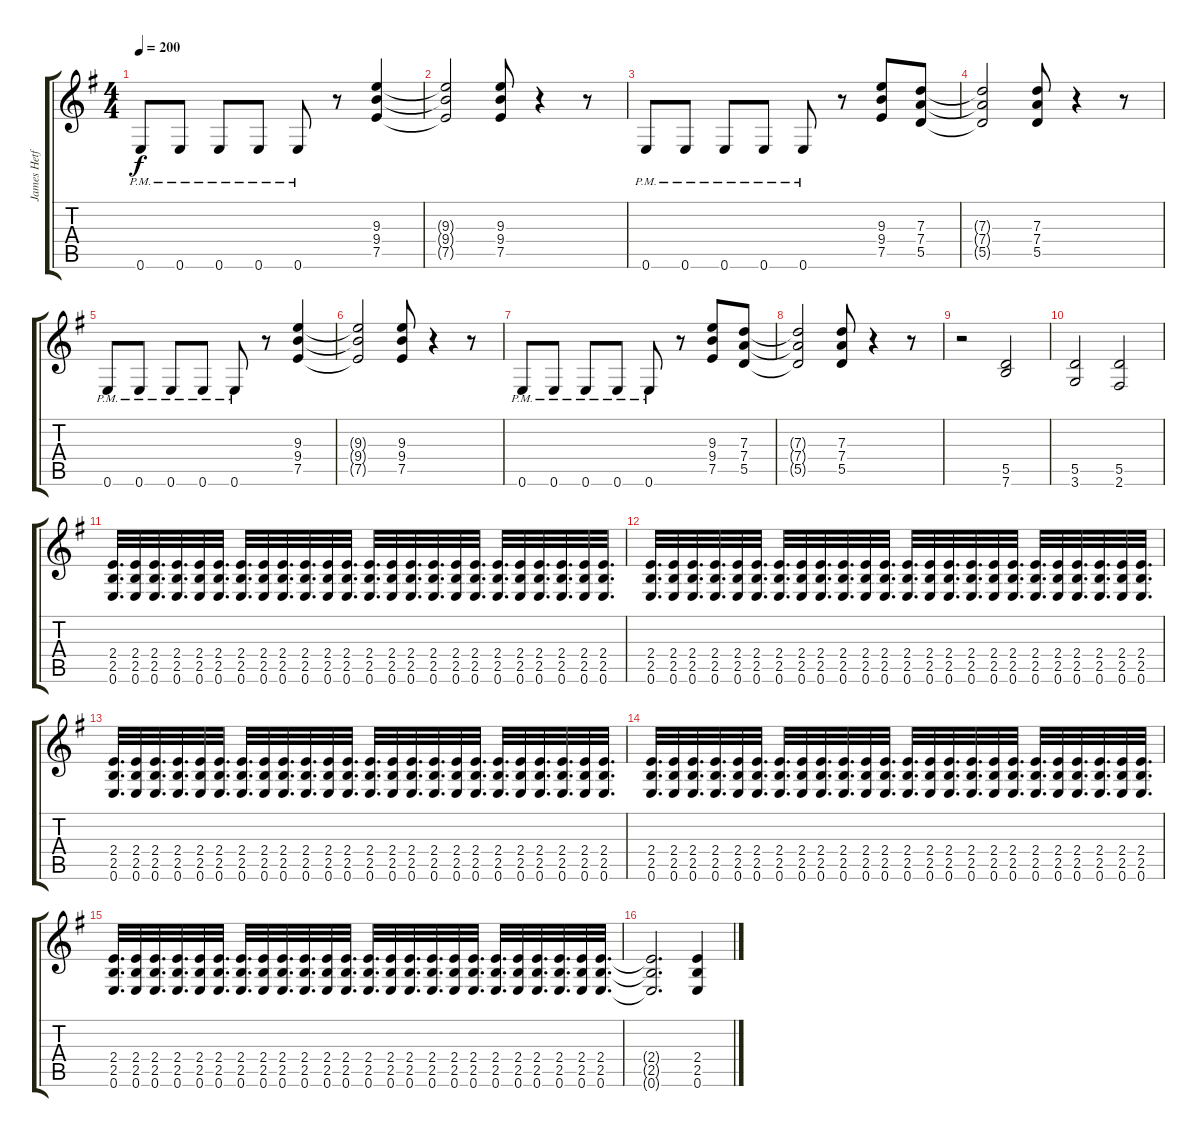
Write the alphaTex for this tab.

\track ("James Hetfield" "James Hetf") {instrument distortionguitar}
\staff {score tabs}
\tuning (E4 B3 G3 D3 A2 E2) {hide}
\ts (4 4)
\tempo 200
\clef g2
\ks g
0.6{pm}.8{dy f} 0.6{pm}.8 0.6{pm}.8 0.6{pm}.8 0.6{pm}.8 r.8 (9.3 9.4 7.5).4 |
(9.3{t} 9.4{t} 7.5{t}).2 (9.3 9.4 7.5).8 r.4 r.8 |
0.6{pm}.8 0.6{pm}.8 0.6{pm}.8 0.6{pm}.8 0.6{pm}.8 r.8 (9.3 9.4 7.5).8 (7.3 7.4 5.5).8 |
(7.3{t} 7.4{t} 5.5{t}).2 (7.3 7.4 5.5).8 r.4 r.8 |
0.6{pm}.8 0.6{pm}.8 0.6{pm}.8 0.6{pm}.8 0.6{pm}.8 r.8 (9.3 9.4 7.5).4 |
(9.3{t} 9.4{t} 7.5{t}).2 (9.3 9.4 7.5).8 r.4 r.8 |
0.6{pm}.8 0.6{pm}.8 0.6{pm}.8 0.6{pm}.8 0.6{pm}.8 r.8 (9.3 9.4 7.5).8 (7.3 7.4 5.5).8 |
(7.3{t} 7.4{t} 5.5{t}).2 (7.3 7.4 5.5).8 r.4 r.8 |
r.2 (5.5 7.6).2 |
(5.5 3.6).2 (5.5 2.6).2 |
(2.4 2.5 0.6).32{d} (2.4 2.5 0.6).32 (2.4 2.5 0.6).32{d} (2.4 2.5 0.6).32{d} (2.4 2.5 0.6).32 (2.4 2.5 0.6).32{d} (2.4 2.5 0.6).32{d} (2.4 2.5 0.6).32 (2.4 2.5 0.6).32{d} (2.4 2.5 0.6).32{d} (2.4 2.5 0.6).32 (2.4 2.5 0.6).32{d} (2.4 2.5 0.6).32{d} (2.4 2.5 0.6).32 (2.4 2.5 0.6).32{d} (2.4 2.5 0.6).32{d} (2.4 2.5 0.6).32 (2.4 2.5 0.6).32{d} (2.4 2.5 0.6).32{d} (2.4 2.5 0.6).32 (2.4 2.5 0.6).32{d} (2.4 2.5 0.6).32{d} (2.4 2.5 0.6).32 (2.4 2.5 0.6).32{d} |
(2.4 2.5 0.6).32{d} (2.4 2.5 0.6).32 (2.4 2.5 0.6).32{d} (2.4 2.5 0.6).32{d} (2.4 2.5 0.6).32 (2.4 2.5 0.6).32{d} (2.4 2.5 0.6).32{d} (2.4 2.5 0.6).32 (2.4 2.5 0.6).32{d} (2.4 2.5 0.6).32{d} (2.4 2.5 0.6).32 (2.4 2.5 0.6).32{d} (2.4 2.5 0.6).32{d} (2.4 2.5 0.6).32 (2.4 2.5 0.6).32{d} (2.4 2.5 0.6).32{d} (2.4 2.5 0.6).32 (2.4 2.5 0.6).32{d} (2.4 2.5 0.6).32{d} (2.4 2.5 0.6).32 (2.4 2.5 0.6).32{d} (2.4 2.5 0.6).32{d} (2.4 2.5 0.6).32 (2.4 2.5 0.6).32{d} |
(2.4 2.5 0.6).32{d} (2.4 2.5 0.6).32 (2.4 2.5 0.6).32{d} (2.4 2.5 0.6).32{d} (2.4 2.5 0.6).32 (2.4 2.5 0.6).32{d} (2.4 2.5 0.6).32{d} (2.4 2.5 0.6).32 (2.4 2.5 0.6).32{d} (2.4 2.5 0.6).32{d} (2.4 2.5 0.6).32 (2.4 2.5 0.6).32{d} (2.4 2.5 0.6).32{d} (2.4 2.5 0.6).32 (2.4 2.5 0.6).32{d} (2.4 2.5 0.6).32{d} (2.4 2.5 0.6).32 (2.4 2.5 0.6).32{d} (2.4 2.5 0.6).32{d} (2.4 2.5 0.6).32 (2.4 2.5 0.6).32{d} (2.4 2.5 0.6).32{d} (2.4 2.5 0.6).32 (2.4 2.5 0.6).32{d} |
(2.4 2.5 0.6).32{d} (2.4 2.5 0.6).32 (2.4 2.5 0.6).32{d} (2.4 2.5 0.6).32{d} (2.4 2.5 0.6).32 (2.4 2.5 0.6).32{d} (2.4 2.5 0.6).32{d} (2.4 2.5 0.6).32 (2.4 2.5 0.6).32{d} (2.4 2.5 0.6).32{d} (2.4 2.5 0.6).32 (2.4 2.5 0.6).32{d} (2.4 2.5 0.6).32{d} (2.4 2.5 0.6).32 (2.4 2.5 0.6).32{d} (2.4 2.5 0.6).32{d} (2.4 2.5 0.6).32 (2.4 2.5 0.6).32{d} (2.4 2.5 0.6).32{d} (2.4 2.5 0.6).32 (2.4 2.5 0.6).32{d} (2.4 2.5 0.6).32{d} (2.4 2.5 0.6).32 (2.4 2.5 0.6).32{d} |
(2.4 2.5 0.6).32{d} (2.4 2.5 0.6).32 (2.4 2.5 0.6).32{d} (2.4 2.5 0.6).32{d} (2.4 2.5 0.6).32 (2.4 2.5 0.6).32{d} (2.4 2.5 0.6).32{d} (2.4 2.5 0.6).32 (2.4 2.5 0.6).32{d} (2.4 2.5 0.6).32{d} (2.4 2.5 0.6).32 (2.4 2.5 0.6).32{d} (2.4 2.5 0.6).32{d} (2.4 2.5 0.6).32 (2.4 2.5 0.6).32{d} (2.4 2.5 0.6).32{d} (2.4 2.5 0.6).32 (2.4 2.5 0.6).32{d} (2.4 2.5 0.6).32{d} (2.4 2.5 0.6).32 (2.4 2.5 0.6).32{d} (2.4 2.5 0.6).32{d} (2.4 2.5 0.6).32 (2.4 2.5 0.6).32{d} |
(2.4{t} 2.5{t} 0.6{t}).2{d} (2.4 2.5 0.6).4
